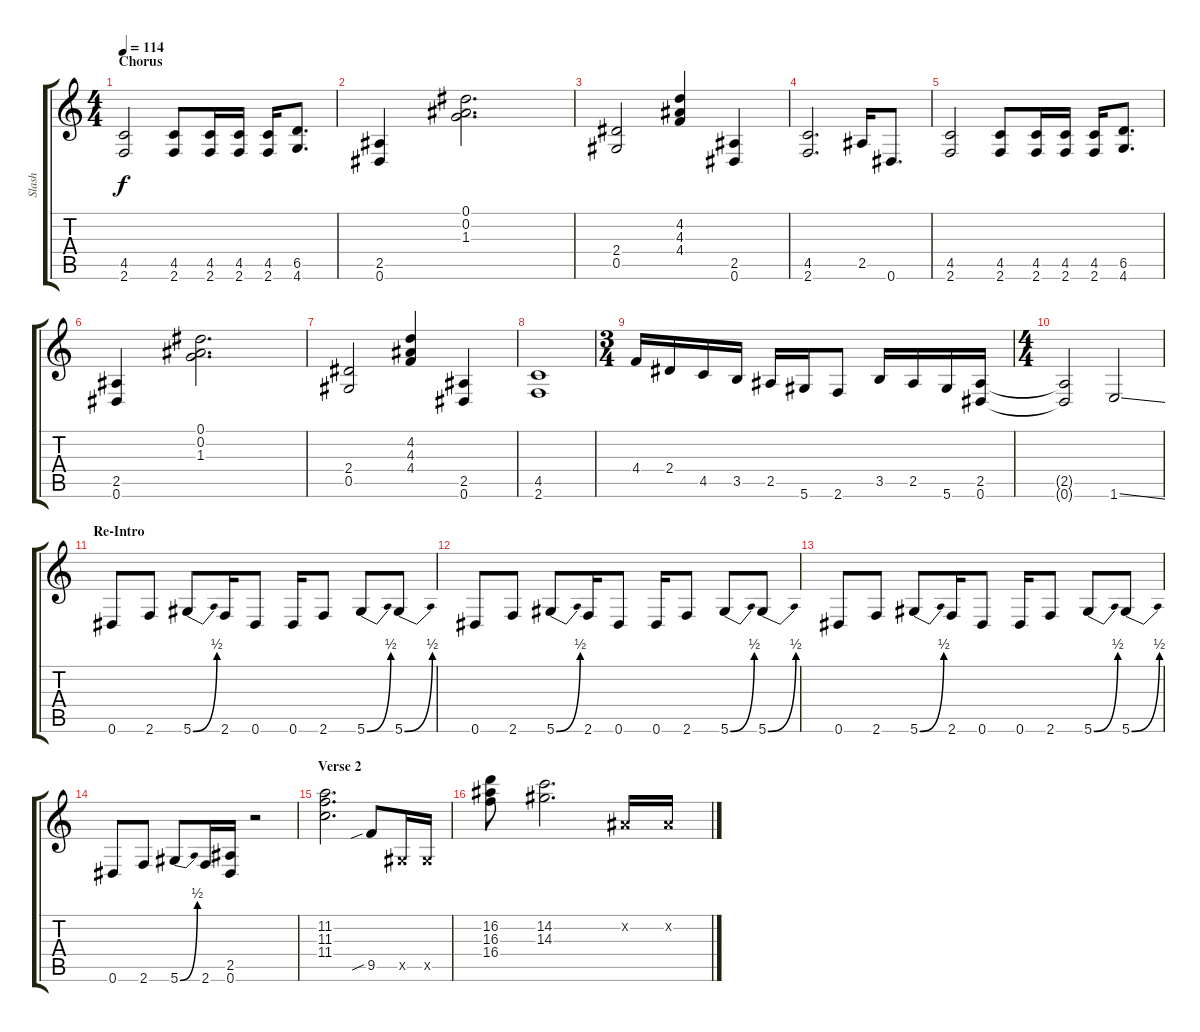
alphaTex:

\track ("Slash" "Slash") {instrument distortionguitar}
\staff {score tabs}
\tuning (Eb4 Bb3 Gb3 Db3 Ab2 Eb2) {hide}
\ts (4 4)
\section ("" "Chorus")
\tempo 114
\clef g2
\ks c
(4.5 2.6).2{dy f} (4.5 2.6).8 (4.5 2.6).16 (4.5 2.6).16 (4.5 2.6).16 (6.5 4.6).8{d} |
(2.5 0.6).4 (0.1 0.2 1.3).2{d} |
(2.4 0.5).2 (4.2 4.3 4.4).4 (2.5 0.6).4 |
(4.5 2.6).2{d} 2.5.16 0.6.8{d} |
(4.5 2.6).2 (4.5 2.6).8 (4.5 2.6).16 (4.5 2.6).16 (4.5 2.6).16 (6.5 4.6).8{d} |
(2.5 0.6).4 (0.1 0.2 1.3).2{d} |
(2.4 0.5).2 (4.2 4.3 4.4).4 (2.5 0.6).4 |
(4.5 2.6).1 |
\ts (3 4)
4.4.16 2.4.16 4.5.16 3.5.16 2.5.16 5.6.16 2.6.8 3.5.16 2.5.16 5.6.16 (2.5 0.6).16 |
\ts (4 4)
(2.5{t} 0.6{t}).2 1.6{ss}.2 |
\section ("" "Re-Intro")
0.6.8 2.6.8 5.6{be (bend 0 0 60 2)}.8 2.6.16 0.6.8 0.6.16 2.6.8 5.6{be (bend 0 0 60 2)}.8 5.6{be (bend 0 0 60 2)}.8 |
0.6.8 2.6.8 5.6{be (bend 0 0 60 2)}.8 2.6.16 0.6.8 0.6.16 2.6.8 5.6{be (bend 0 0 60 2)}.8 5.6{be (bend 0 0 60 2)}.8 |
0.6.8 2.6.8 5.6{be (bend 0 0 60 2)}.8 2.6.16 0.6.8 0.6.16 2.6.8 5.6{be (bend 0 0 60 2)}.8 5.6{be (bend 0 0 60 2)}.8 |
0.6.8 2.6.8 5.6{be (bend 0 0 60 2)}.8 2.6.16 (2.5 0.6).16 r.2 |
\section ("" "Verse 2")
(11.2 11.3 11.4).2{d} 9.5{sib}.8 0.5{x}.16 0.5{x}.16 |
(16.2 16.3 16.4).8 (14.2 14.3).2{d} 0.2{x}.16 0.2{x}.16
